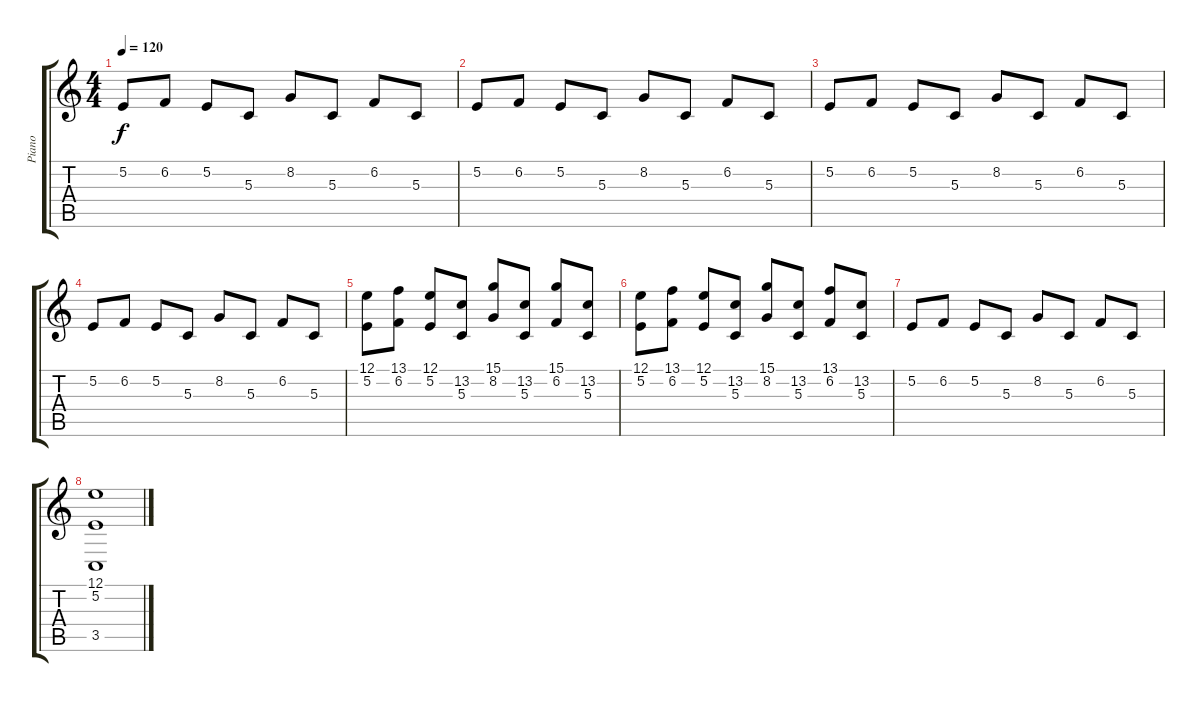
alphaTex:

\track ("Piano" "Piano") {instrument acousticgrandpiano}
\staff {score tabs}
\tuning (E4 B3 G3 D3 A2 E2) {hide}
\ts (4 4)
\tempo 120
\clef g2
\ks c
5.2.8{dy f instrument acousticgrandpiano} 6.2.8 5.2.8 5.3.8 8.2.8 5.3.8 6.2.8 5.3.8 |
5.2.8 6.2.8 5.2.8 5.3.8 8.2.8 5.3.8 6.2.8 5.3.8 |
5.2.8 6.2.8 5.2.8 5.3.8 8.2.8 5.3.8 6.2.8 5.3.8 |
5.2.8 6.2.8 5.2.8 5.3.8 8.2.8 5.3.8 6.2.8 5.3.8 |
(12.1 5.2).8 (13.1 6.2).8 (12.1 5.2).8 (13.2 5.3).8 (15.1 8.2).8 (13.2 5.3).8 (15.1 6.2).8 (13.2 5.3).8 |
(12.1 5.2).8 (13.1 6.2).8 (12.1 5.2).8 (13.2 5.3).8 (15.1 8.2).8 (13.2 5.3).8 (13.1 6.2).8 (13.2 5.3).8 |
5.2.8 6.2.8 5.2.8 5.3.8 8.2.8 5.3.8 6.2.8 5.3.8 |
(12.1 5.2 3.5).1
